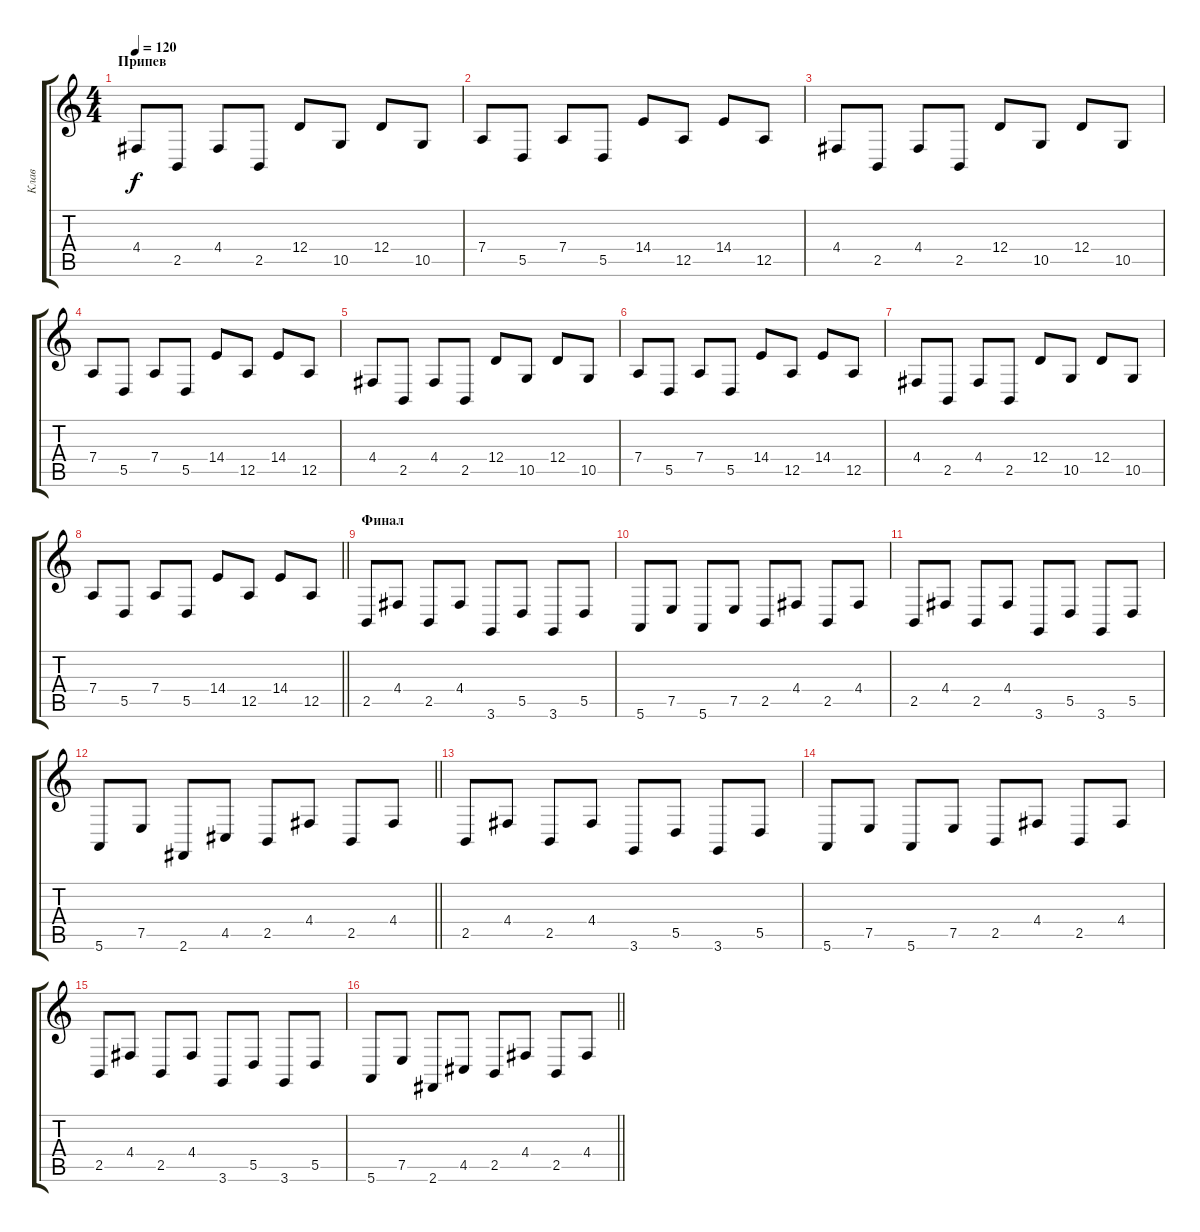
\track ("Клав" "Клав") {instrument drawbarorgan}
\staff {score tabs}
\tuning (E4 B3 G3 D3 A2 E2) {hide}
\ts (4 4)
\section ("" "Припев")
\tempo 120
\clef g2
\ks c
4.4.8{dy f} 2.5.8 4.4.8 2.5.8 12.4.8 10.5.8 12.4.8 10.5.8 |
7.4.8 5.5.8 7.4.8 5.5.8 14.4.8 12.5.8 14.4.8 12.5.8 |
4.4.8 2.5.8 4.4.8 2.5.8 12.4.8 10.5.8 12.4.8 10.5.8 |
7.4.8 5.5.8 7.4.8 5.5.8 14.4.8 12.5.8 14.4.8 12.5.8 |
4.4.8 2.5.8 4.4.8 2.5.8 12.4.8 10.5.8 12.4.8 10.5.8 |
7.4.8 5.5.8 7.4.8 5.5.8 14.4.8 12.5.8 14.4.8 12.5.8 |
4.4.8 2.5.8 4.4.8 2.5.8 12.4.8 10.5.8 12.4.8 10.5.8 |
\barLineRight lightlight
7.4.8 5.5.8 7.4.8 5.5.8 14.4.8 12.5.8 14.4.8 12.5.8 |
\section ("" "Финал")
2.5.8 4.4.8 2.5.8 4.4.8 3.6.8 5.5.8 3.6.8 5.5.8 |
5.6.8 7.5.8 5.6.8 7.5.8 2.5.8 4.4.8 2.5.8 4.4.8 |
2.5.8 4.4.8 2.5.8 4.4.8 3.6.8 5.5.8 3.6.8 5.5.8 |
\barLineRight lightlight
5.6.8 7.5.8 2.6.8 4.5.8 2.5.8 4.4.8 2.5.8 4.4.8 |
2.5.8 4.4.8 2.5.8 4.4.8 3.6.8 5.5.8 3.6.8 5.5.8 |
5.6.8 7.5.8 5.6.8 7.5.8 2.5.8 4.4.8 2.5.8 4.4.8 |
2.5.8 4.4.8 2.5.8 4.4.8 3.6.8 5.5.8 3.6.8 5.5.8 |
\barLineRight lightlight
5.6.8 7.5.8 2.6.8 4.5.8 2.5.8 4.4.8 2.5.8 4.4.8
